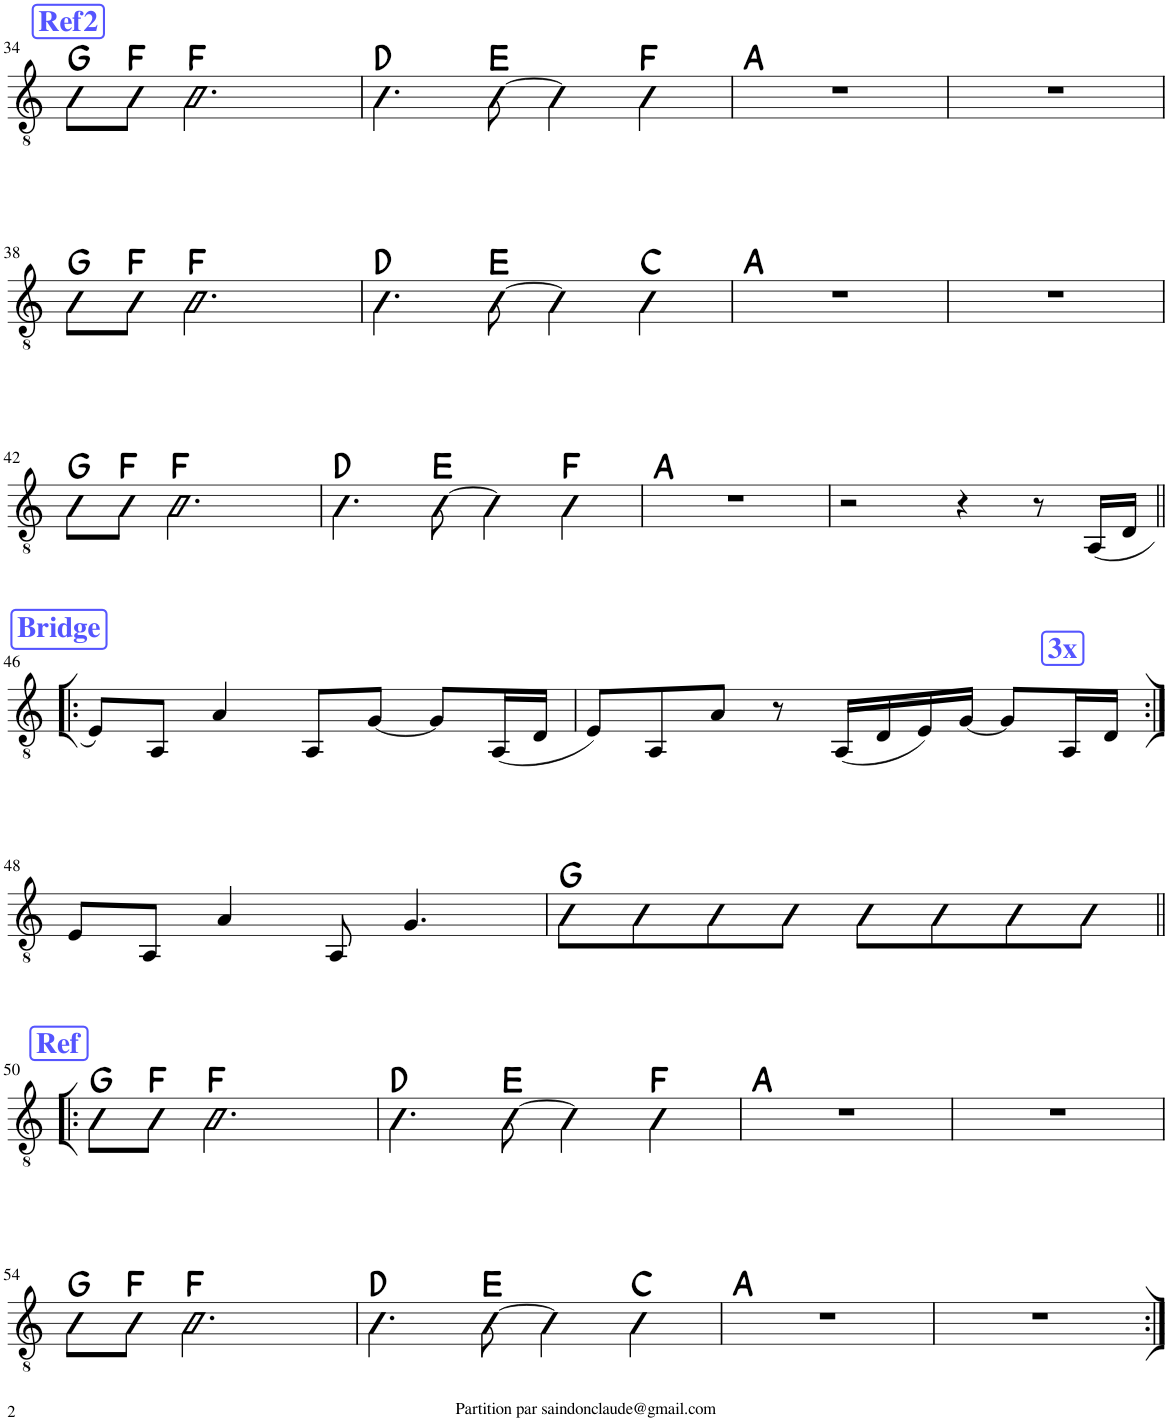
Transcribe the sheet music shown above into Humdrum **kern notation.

**kern	**harte
*part1	*part1
*staff1	*
*I"Classical Guitar	*
*I'Guit.	*
!!LO:PB:g=z
*clefGv2	*
*k[]	*
*M4/4	*
!!LO:REH:place=s1:a:B:cj:color=#5555FF:fs=14:t=Ref2
=34	=34
8G\L	G:maj
8F\J	F:maj
2.F\	F:maj
=35	=35
4.D\	D:maj
[8E\	E:maj
4E\]	.
4F\	F:maj
=36	=36
1r	A:maj
=37	=37
1r	.
!!LO:LB:g=z
=38	=38
8G\L	G:maj
8F\J	F:maj
2.F\	F:maj
=39	=39
4.D\	D:maj
[8E\	E:maj
4E\]	.
4C\	C:maj
=40	=40
1r	A:maj
=41	=41
1r	.
!!LO:LB:g=z
=42	=42
8G\L	G:maj
8F\J	F:maj
2.F\	F:maj
=43	=43
4.D\	D:maj
[8E\	E:maj
4E\]	.
4F\	F:maj
=44	=44
1r	A:maj
=45	=45
2r	.
4r	.
8r	.
(16AA/LL	.
16D/JJ	.
!!LO:LB:g=z
!!LO:REH:place=s1:a:B:cj:color=#5555FF:fs=14:t=Bridge
=46!|:	=46!|:
8E/L)	.
8AA/J	.
4A/	.
8AA/L	.
[8G/J	.
8G/L]	.
(16AA/L	.
16D/JJ	.
!!LO:REH:place=s1:a:B:cj:color=#5555FF:fs=14:t=3x:qo=3.5
=47	=47
8E/L)	.
8AA/	.
8A/J	.
8r	.
(16AA/LL	.
16D/	.
16E/)	.
[16G/JJ	.
8G/L]	.
16AA/L	.
16D/JJ	.
!!LO:LB:g=z
=48:|!	=48:|!
8E/L	.
8AA/J	.
4A/	.
8AA/	.
4.G/	.
=49	=49
8G\L	G:maj
8G\	.
8G\	.
8G\J	.
8G\L	.
8G\	.
8G\	.
8G\J	.
!!LO:LB:g=z
!!LO:REH:place=s1:a:B:cj:color=#5555FF:fs=14:t=Ref
=50!|:	=50!|:
8G\L	G:maj
8F\J	F:maj
2.F\	F:maj
=51	=51
4.D\	D:maj
[8E\	E:maj
4E\]	.
4F\	F:maj
=52	=52
1r	A:maj
=53	=53
1r	.
!!LO:LB:g=z
=54	=54
8G\L	G:maj
8F\J	F:maj
2.F\	F:maj
=55	=55
4.D\	D:maj
[8E\	E:maj
4E\]	.
4C\	C:maj
=56	=56
1r	A:maj
=57	=57
1r	.
=:|!	=:|!
*-	*-
